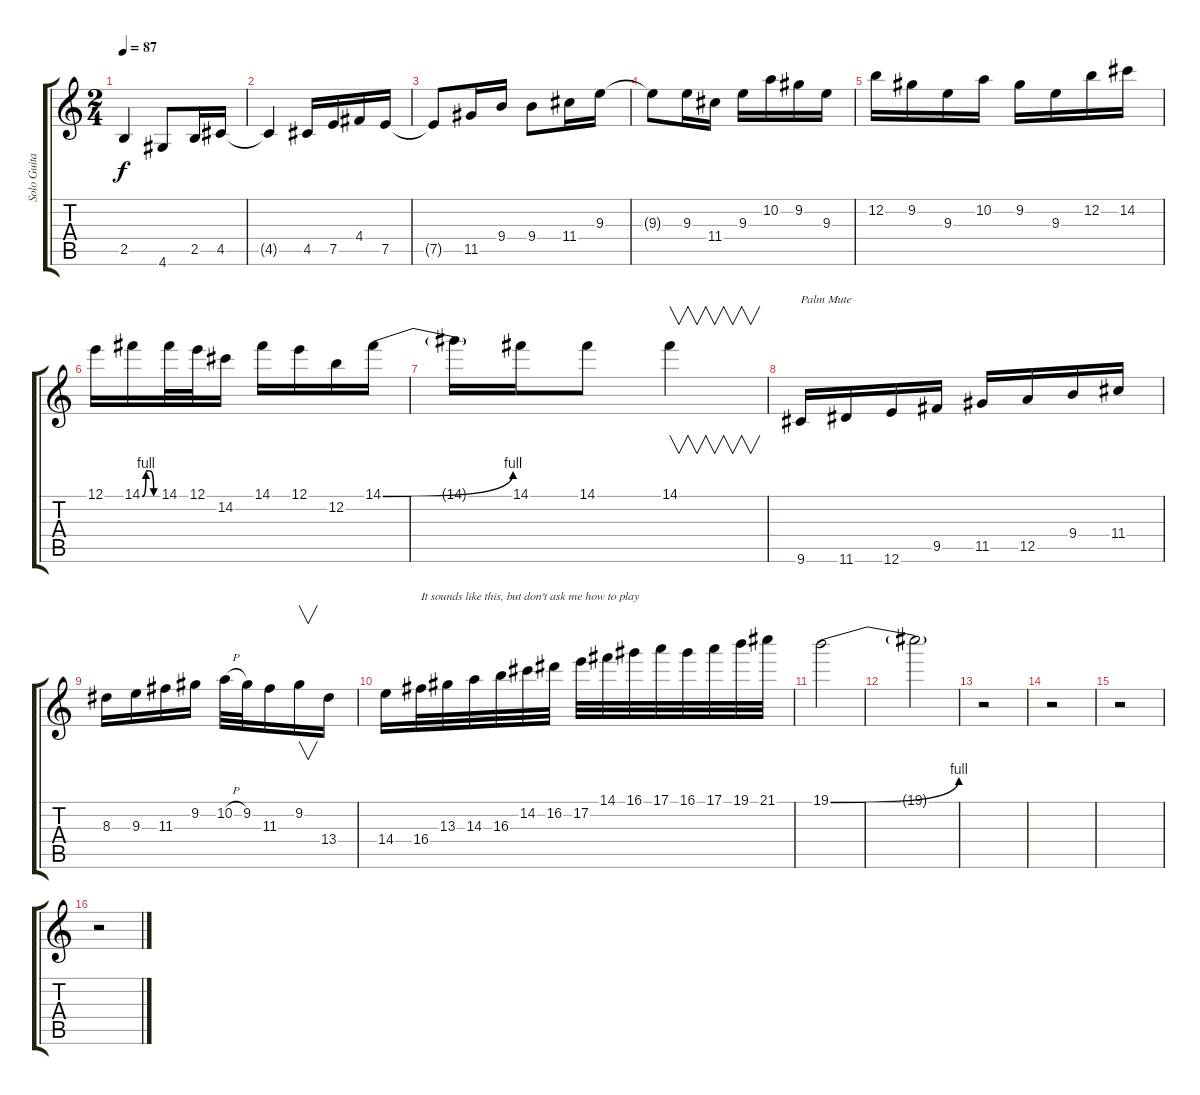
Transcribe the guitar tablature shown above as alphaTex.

\track ("Solo Guitar" "Solo Guita") {instrument overdrivenguitar}
\staff {score tabs}
\tuning (E4 B3 G3 D3 A2 E2) {hide}
\ts (2 4)
\tempo 87
\clef g2
\ks c
2.5{t}.4{dy f} 4.6.8 2.5.16 4.5.16 |
4.5{t}.4 4.5.16 7.5.16 4.4.16 7.5.16 |
7.5{t}.8 11.5.16 9.4.16 9.4.8 11.4.16 9.3.16 |
9.3{t}.8 9.3.16 11.4.16 9.3.16 10.2.16 9.2.16 9.3.16 |
12.2.16 9.2.16 9.3.16 10.2.16 9.2.16 9.3.16 12.2.16 14.2.16 |
12.1.16 14.1{be (custom 0 0 15 4 30 4 45 0 60 0)}.16 14.1.32 12.1.32 14.2.16 14.1.16 12.1.16 12.2.16 14.1{be (bend 0 0 60 4)}.16 |
14.1{t}.16 14.1.16 14.1.8 14.1.4{v} |
9.6.16{txt "Palm Mute"} 11.6.16 12.6.16 9.5.16 11.5.16 12.5.16 9.4.16 11.4.16 |
8.3.16 9.3.16 11.3.16 9.2.16 10.2{h}.32 9.2.32 11.3.16 9.2.16{v} 13.4.16 |
14.4.16 16.4.32{txt "It sounds like this, but don't ask me how to play "} 13.3.32 14.3.32 16.3.32 14.2.32 16.2.32 17.2.32 14.1.32 16.1.32 17.1.32 16.1.32 17.1.32 19.1.32 21.1.32 |
19.1{be (bend 0 0 60 4)}.2 |
19.1{t}.2 |
r.2 |
r.2 |
r.2 |
r.2
